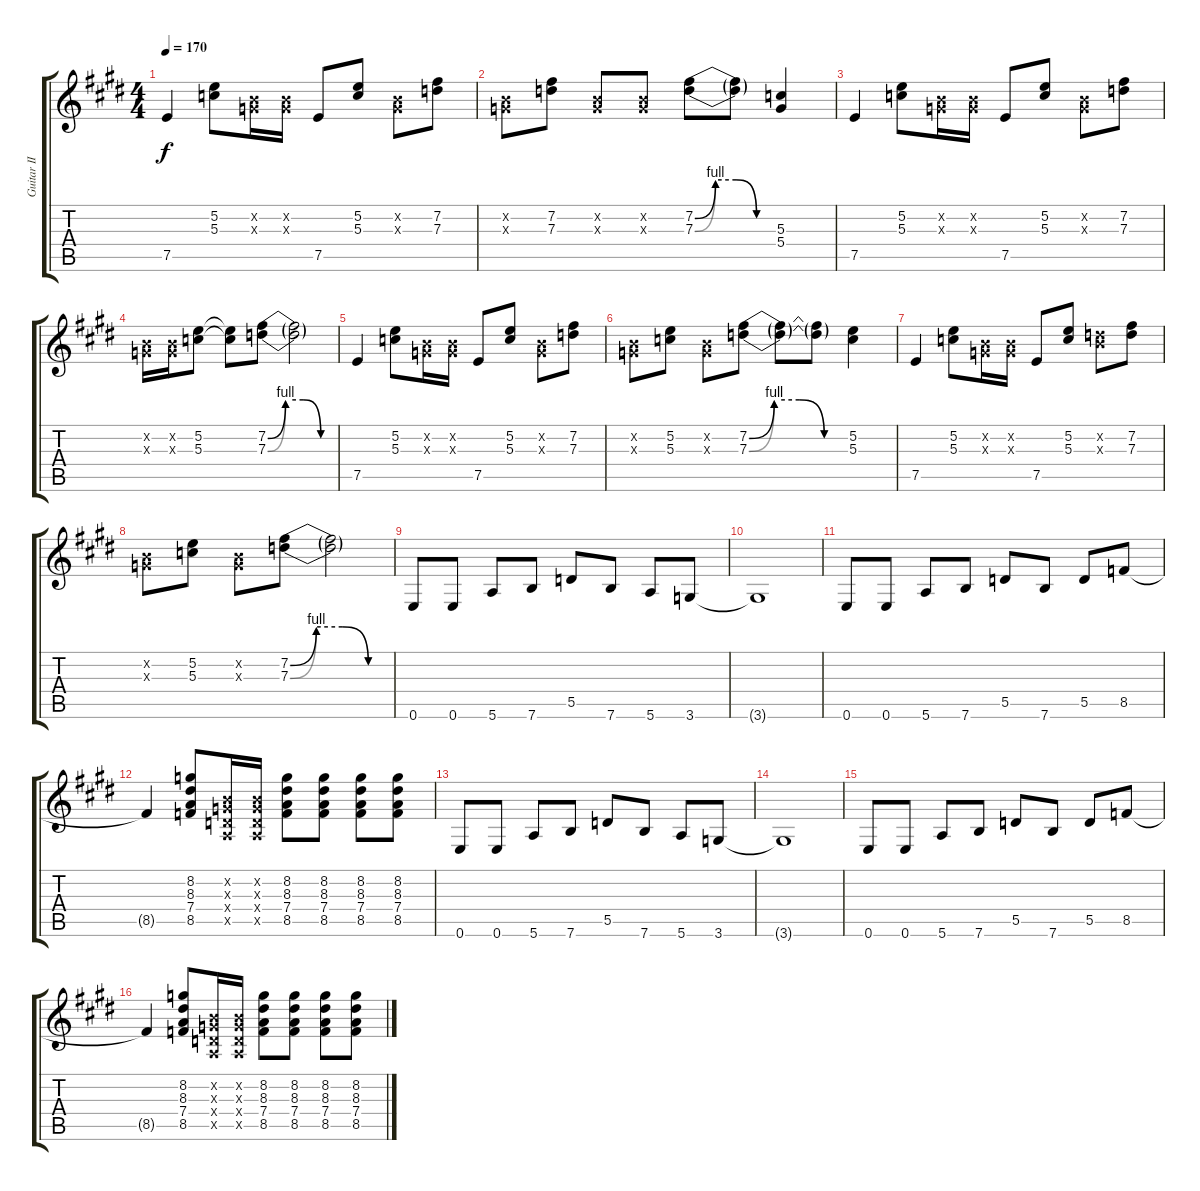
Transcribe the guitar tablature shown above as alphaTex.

\track ("Guitar II" "Guitar II") {instrument distortionguitar}
\staff {score tabs}
\tuning (E4 B3 G3 D3 A2 E2) {hide}
\ts (4 4)
\tempo 170
\clef g2
\ks e
7.5.4{dy f} (5.2 5.3).8 (0.2{x} 0.3{x}).16 (0.2{x} 0.3{x}).16 7.5.8 (5.2 5.3).8 (0.2{x} 0.3{x}).8 (7.2 7.3).8 |
(0.2{x} 0.3{x}).8 (7.2 7.3).8 (0.2{x} 0.3{x}).8 (0.2{x} 0.3{x}).8 (7.2{be (custom 0 0 15 4 30 4 45 0 60 0)} 7.3{be (custom 0 0 15 4 30 4 45 0 60 0)}).8 (7.2{t} 7.3{t}).8 (5.3 5.4).4 |
7.5.4 (5.2 5.3).8 (0.2{x} 0.3{x}).16 (0.2{x} 0.3{x}).16 7.5.8 (5.2 5.3).8 (0.2{x} 0.3{x}).8 (7.2 7.3).8 |
(0.2{x} 0.3{x}).16 (0.2{x} 0.3{x}).16 (5.2 5.3).8 (5.2{t} 5.3{t}).8 (7.2{be (custom 0 0 15 4 30 4 45 0 60 0)} 7.3{be (custom 0 0 15 4 30 4 45 0 60 0)}).8 (7.2{t} 7.3{t}).2 |
7.5.4 (5.2 5.3).8 (0.2{x} 0.3{x}).16 (0.2{x} 0.3{x}).16 7.5.8 (5.2 5.3).8 (0.2{x} 0.3{x}).8 (7.2 7.3).8 |
(0.2{x} 0.3{x}).8 (5.2 5.3).8 (0.2{x} 0.3{x}).8 (7.2{be (custom 0 0 15 4 30 4 45 0 60 0)} 7.3{be (custom 0 0 15 4 30 4 45 0 60 0)}).8 (7.2{t} 7.3{t}).8 (7.2{t} 7.3{t}).8 (5.2 5.3).4 |
7.5.4 (5.2 5.3).8 (0.2{x} 0.3{x}).16 (0.2{x} 0.3{x}).16 7.5.8 (5.2 5.3).8 (0.2{x} 7.3{x}).8 (7.2 7.3).8 |
(0.2{x} 0.3{x}).8 (5.2 5.3).8 (0.2{x} 0.3{x}).8 (7.2{be (custom 0 0 15 4 30 4 45 0 60 0)} 7.3{be (custom 0 0 15 4 30 4 45 0 60 0)}).8 (7.2{t} 7.3{t}).2 |
0.6.8 0.6.8 5.6.8 7.6.8 5.5.8 7.6.8 5.6.8 3.6.8 |
3.6{t}.1 |
0.6.8 0.6.8 5.6.8 7.6.8 5.5.8 7.6.8 5.5.8 8.5.8 |
8.5{t}.4 (8.2 8.3 7.4 8.5).8 (0.2{x} 0.3{x} 0.4{x} 0.5{x}).16 (0.2{x} 0.3{x} 0.4{x} 0.5{x}).16 (8.2 8.3 7.4 8.5).8 (8.2 8.3 7.4 8.5).8 (8.2 8.3 7.4 8.5).8 (8.2 8.3 7.4 8.5).8 |
0.6.8 0.6.8 5.6.8 7.6.8 5.5.8 7.6.8 5.6.8 3.6.8 |
3.6{t}.1 |
0.6.8 0.6.8 5.6.8 7.6.8 5.5.8 7.6.8 5.5.8 8.5.8 |
8.5{t}.4 (8.2 8.3 7.4 8.5).8 (0.2{x} 0.3{x} 0.4{x} 0.5{x}).16 (0.2{x} 0.3{x} 0.4{x} 0.5{x}).16 (8.2 8.3 7.4 8.5).8 (8.2 8.3 7.4 8.5).8 (8.2 8.3 7.4 8.5).8 (8.2 8.3 7.4 8.5).8
